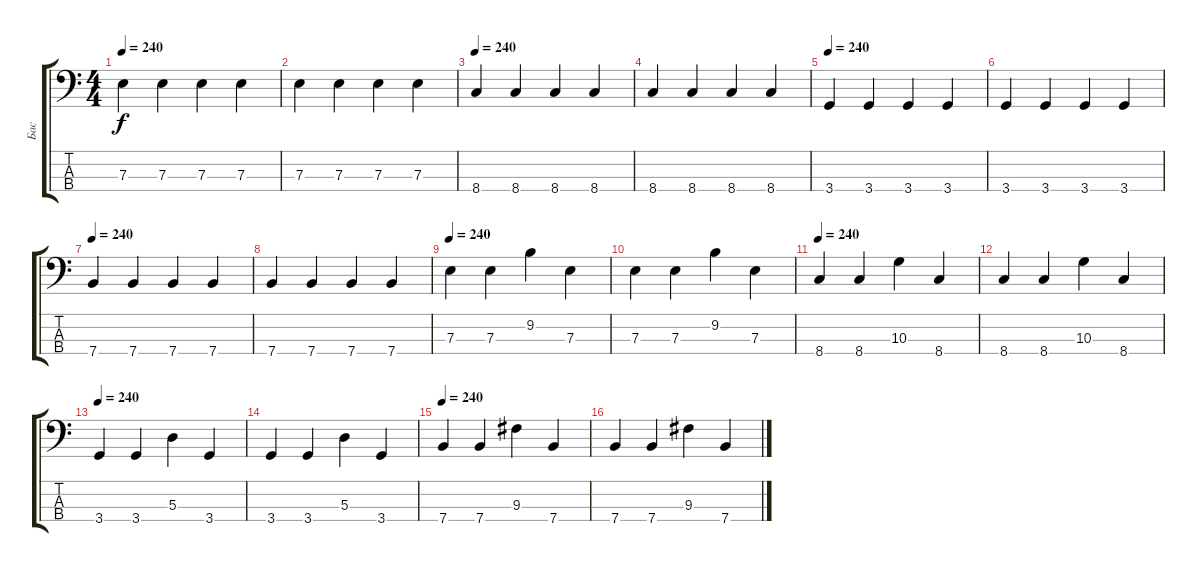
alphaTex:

\track ("Бас" "Бас") {instrument electricbassfinger}
\staff {score tabs}
\tuning (G2 D2 A1 E1) {hide}
\ts (4 4)
\tempo 240
\clef f4
\ks c
7.3.4{dy f} 7.3.4 7.3.4 7.3.4 |
7.3.4 7.3.4 7.3.4 7.3.4 |
\tempo 240
8.4.4 8.4.4 8.4.4 8.4.4 |
8.4.4 8.4.4 8.4.4 8.4.4 |
\tempo 240
3.4.4 3.4.4 3.4.4 3.4.4 |
3.4.4 3.4.4 3.4.4 3.4.4 |
\tempo 240
7.4.4 7.4.4 7.4.4 7.4.4 |
7.4.4 7.4.4 7.4.4 7.4.4 |
\tempo 240
7.3.4 7.3.4 9.2.4 7.3.4 |
7.3.4 7.3.4 9.2.4 7.3.4 |
\tempo 240
8.4.4 8.4.4 10.3.4 8.4.4 |
8.4.4 8.4.4 10.3.4 8.4.4 |
\tempo 240
3.4.4 3.4.4 5.3.4 3.4.4 |
3.4.4 3.4.4 5.3.4 3.4.4 |
\tempo 240
7.4.4 7.4.4 9.3.4 7.4.4 |
7.4.4 7.4.4 9.3.4 7.4.4
